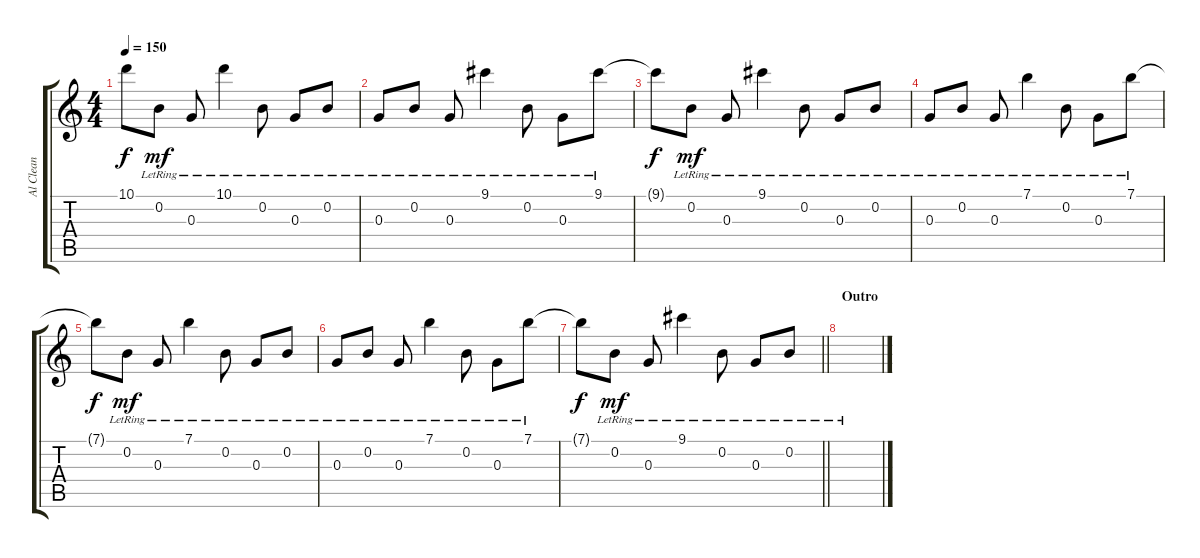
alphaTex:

\track ("Al Clean" "Al Clean") {instrument electricguitarjazz}
\staff {score tabs}
\tuning (E4 B3 G3 D3 A2 D2) {hide}
\ts (4 4)
\tempo 150
\clef g2
\ks c
10.1{t}.8{dy f} 0.2{lr}.8{dy mf} 0.3{lr}.8 10.1{lr}.4 0.2{lr}.8 0.3{lr}.8 0.2{lr}.8 |
0.3{lr}.8 0.2{lr}.8 0.3{lr}.8 9.1{lr}.4 0.2{lr}.8 0.3{lr}.8 9.1{lr}.8 |
9.1{t}.8{dy f} 0.2{lr}.8{dy mf} 0.3{lr}.8 9.1{lr}.4 0.2{lr}.8 0.3{lr}.8 0.2{lr}.8 |
0.3{lr}.8 0.2{lr}.8 0.3{lr}.8 7.1{lr}.4 0.2{lr}.8 0.3{lr}.8 7.1{lr}.8 |
7.1{t}.8{dy f} 0.2{lr}.8{dy mf} 0.3{lr}.8 7.1{lr}.4 0.2{lr}.8 0.3{lr}.8 0.2{lr}.8 |
0.3{lr}.8 0.2{lr}.8 0.3{lr}.8 7.1{lr}.4 0.2{lr}.8 0.3{lr}.8 7.1{lr}.8 |
\barLineRight lightlight
7.1{t}.8{dy f} 0.2{lr}.8{dy mf} 0.3{lr}.8 9.1{lr}.4 0.2{lr}.8 0.3{lr}.8 0.2{lr}.8 |
\section ("" "Outro")
